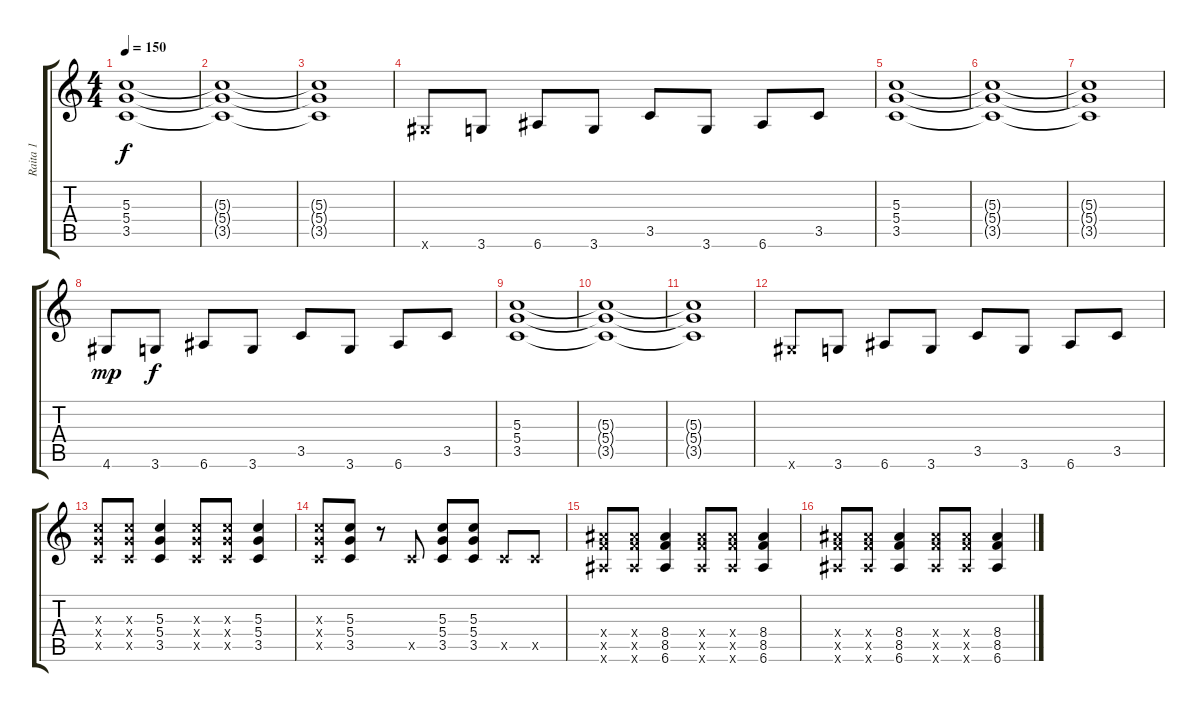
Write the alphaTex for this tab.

\track ("Raita 1" "Raita 1") {instrument overdrivenguitar}
\staff {score tabs}
\tuning (E4 B3 G3 D3 A2 E2) {hide}
\ts (4 4)
\tempo 150
\clef g2
\ks c
(5.3 5.4 3.5).1{dy f instrument overdrivenguitar} |
(5.3{t} 5.4{t} 3.5{t}).1{volume 10} |
(5.3{t} 5.4{t} 3.5{t}).1{volume 8} |
4.6{x}.8{volume 13} 3.6.8 6.6.8 3.6.8 3.5.8 3.6.8 6.6.8 3.5.8 |
(5.3 5.4 3.5).1 |
(5.3{t} 5.4{t} 3.5{t}).1{volume 10} |
(5.3{t} 5.4{t} 3.5{t}).1{volume 8} |
4.6.8{dy mp volume 13} 3.6.8{dy f} 6.6.8 3.6.8 3.5.8 3.6.8 6.6.8 3.5.8 |
(5.3 5.4 3.5).1 |
(5.3{t} 5.4{t} 3.5{t}).1{volume 10} |
(5.3{t} 5.4{t} 3.5{t}).1{volume 8} |
4.6{x}.8{volume 13} 3.6.8 6.6.8 3.6.8 3.5.8 3.6.8 6.6.8 3.5.8 |
(5.3{x} 5.4{x} 3.5{x}).8{volume 12} (5.3{x} 5.4{x} 3.5{x}).8 (5.3 5.4 3.5).4 (5.3{x} 5.4{x} 3.5{x}).8 (5.3{x} 5.4{x} 3.5{x}).8 (5.3 5.4 3.5).4 |
(5.3{x} 5.4{x} 3.5{x}).8 (5.3 5.4 3.5).8 r.8 3.5{x}.8 (5.3 5.4 3.5).8 (5.3 5.4 3.5).8 3.5{x}.8 3.5{x}.8 |
(8.4{x} 8.5{x} 6.6{x}).8 (8.4{x} 8.5{x} 6.6{x}).8 (8.4 8.5 6.6).4 (8.4{x} 8.5{x} 6.6{x}).8 (8.4{x} 8.5{x} 6.6{x}).8 (8.4 8.5 6.6).4 |
(8.4{x} 8.5{x} 6.6{x}).8 (8.4{x} 8.5{x} 6.6{x}).8 (8.4 8.5 6.6).4 (8.4{x} 8.5{x} 6.6{x}).8 (8.4{x} 8.5{x} 6.6{x}).8 (8.4 8.5 6.6).4
